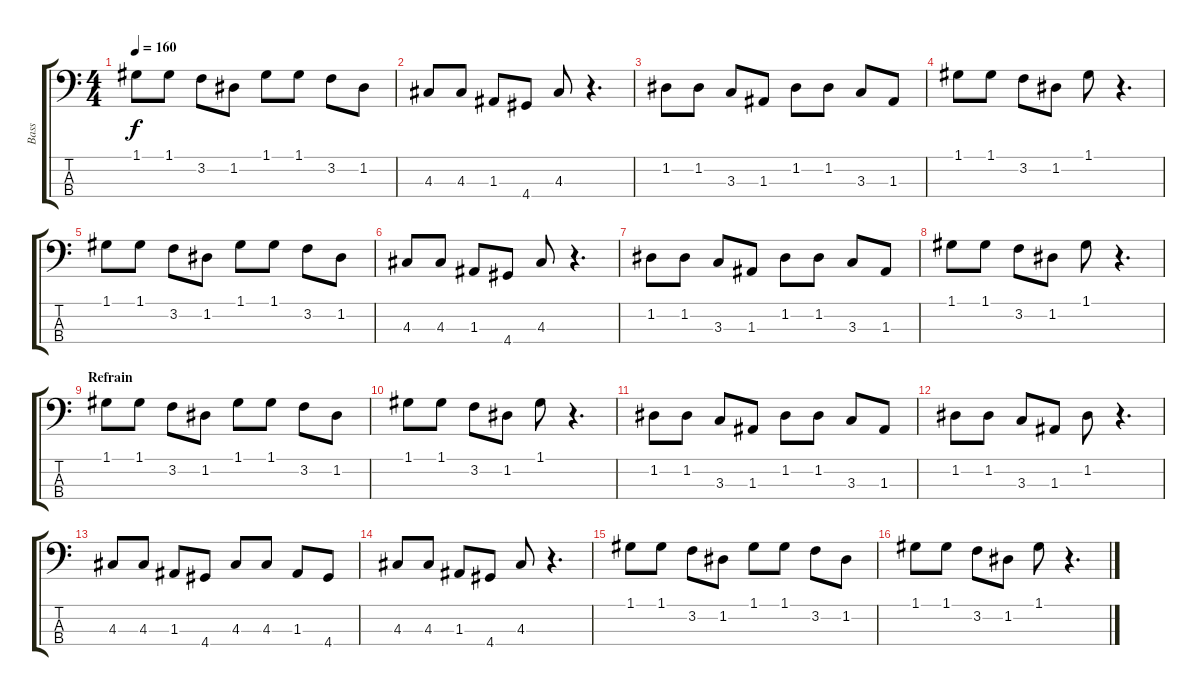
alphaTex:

\track ("Bass" "Bass") {instrument electricbassfinger}
\staff {score tabs}
\tuning (G2 D2 A1 E1) {hide}
\ts (4 4)
\tempo 160
\clef f4
\ks c
1.1.8{dy f} 1.1.8 3.2.8 1.2.8 1.1.8 1.1.8 3.2.8 1.2.8 |
4.3.8 4.3.8 1.3.8 4.4.8 4.3.8 r.4{d} |
1.2.8 1.2.8 3.3.8 1.3.8 1.2.8 1.2.8 3.3.8 1.3.8 |
1.1.8 1.1.8 3.2.8 1.2.8 1.1.8 r.4{d} |
1.1.8 1.1.8 3.2.8 1.2.8 1.1.8 1.1.8 3.2.8 1.2.8 |
4.3.8 4.3.8 1.3.8 4.4.8 4.3.8 r.4{d} |
1.2.8 1.2.8 3.3.8 1.3.8 1.2.8 1.2.8 3.3.8 1.3.8 |
1.1.8 1.1.8 3.2.8 1.2.8 1.1.8 r.4{d} |
\section ("" "Refrain")
1.1.8 1.1.8 3.2.8 1.2.8 1.1.8 1.1.8 3.2.8 1.2.8 |
1.1.8 1.1.8 3.2.8 1.2.8 1.1.8 r.4{d} |
1.2.8 1.2.8 3.3.8 1.3.8 1.2.8 1.2.8 3.3.8 1.3.8 |
1.2.8 1.2.8 3.3.8 1.3.8 1.2.8 r.4{d} |
4.3.8 4.3.8 1.3.8 4.4.8 4.3.8 4.3.8 1.3.8 4.4.8 |
4.3.8 4.3.8 1.3.8 4.4.8 4.3.8 r.4{d} |
1.1.8 1.1.8 3.2.8 1.2.8 1.1.8 1.1.8 3.2.8 1.2.8 |
1.1.8 1.1.8 3.2.8 1.2.8 1.1.8 r.4{d}
